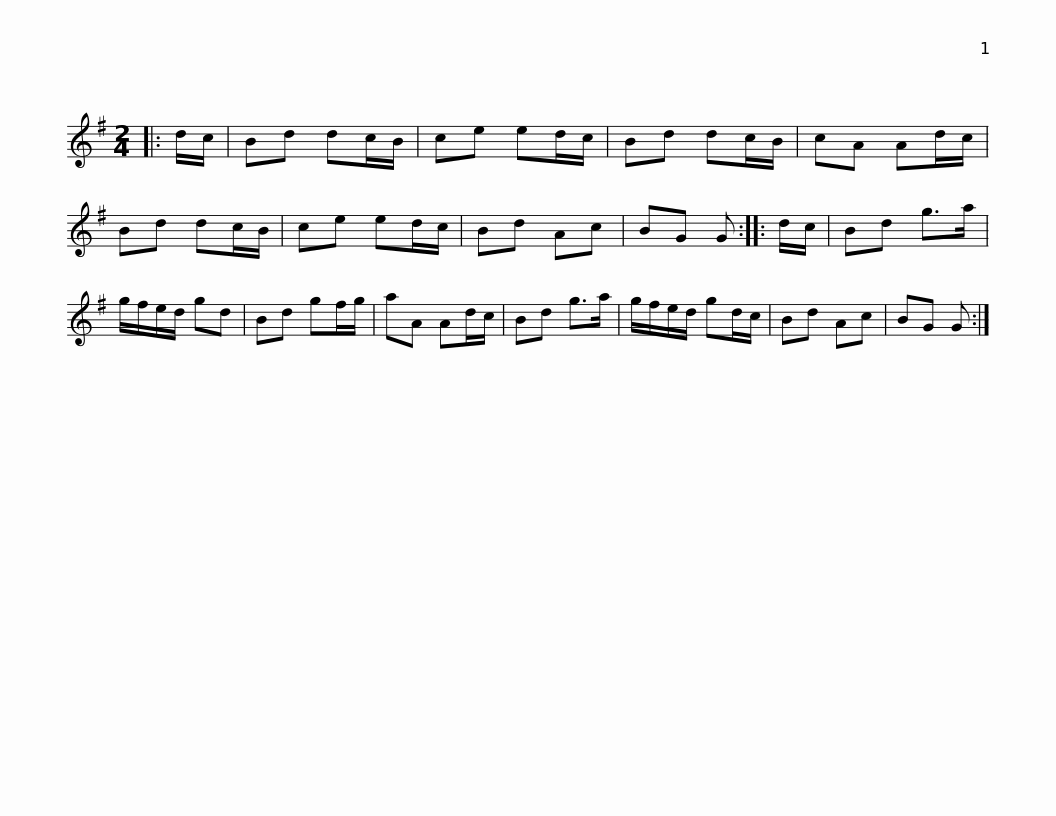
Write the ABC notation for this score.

X:1
L:1/8
M:2/4
I:linebreak $
K:G
V:1 treble
V:1
|: d/c/ | Bd dc/B/ | ce ed/c/ | Bd dc/B/ | cA Ad/c/ | %5
 Bd dc/B/ | ce ed/c/ | Bd Ac | BG G :: d/c/ |$ %10
 Bd g>a | g/f/e/d/ gd | Bd gf/g/ | aA Ad/c/ | Bd g>a | %15
 g/f/e/d/ gd/c/ | Bd Ac | BG G :| %18
